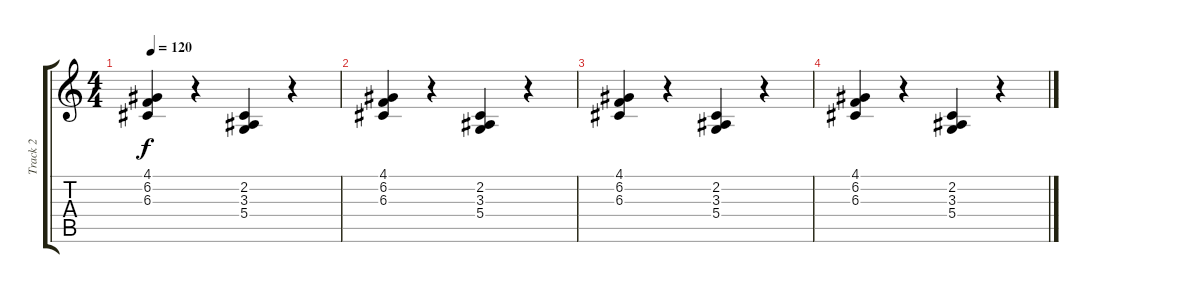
\track ("Track 2" "Track 2") {instrument synthstrings2}
\staff {score tabs}
\tuning (E4 B3 G3 D3 A2 E2) {hide}
\ts (4 4)
\tempo 120
\clef g2
\ks c
(4.1 6.2 6.3).4{dy f} r.4 (2.2 3.3 5.4).4 r.4 |
(4.1 6.2 6.3).4 r.4 (2.2 3.3 5.4).4 r.4 |
(4.1 6.2 6.3).4 r.4 (2.2 3.3 5.4).4 r.4 |
(4.1 6.2 6.3).4 r.4 (2.2 3.3 5.4).4 r.4
